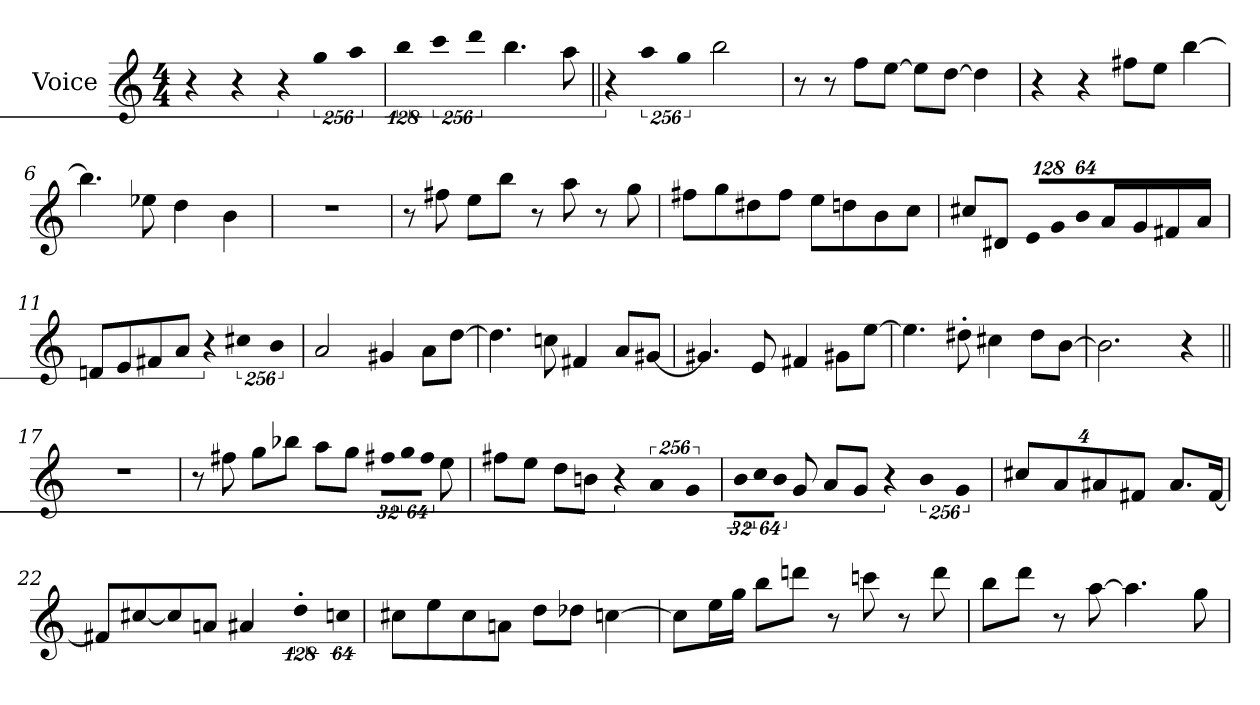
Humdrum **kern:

**kern
*part1
*staff1
*I"Voice
*I'Voice
!!LO:PB:g=z
*clefG2
*k[]
*C:
*M4/4
=1
4r
4r
!LO:N:vis=4
512%85r
!LO:N:vis=4
1024%171ggi\
!LO:N:vis=4
1024%171aai\
=2
!LO:N:vis=4
512%85bbi\
!LO:N:vis=4
1024%171ccci\
!LO:N:vis=4
1024%171dddi\
4.bbi\
8aai\
=3||
!LO:N:vis=4
512%85r
!LO:N:vis=4
1024%171aai\
!LO:N:vis=4
1024%171ggi\
2bbi\
=4
8r
8r
8ffi\L
[>8eei\J
8eei\L]
[>8ddi\J
4ddi\]
!!LO:LB:g=z
=5
4r
4r
8ff#Xi\L
8eei\J
[>4bbi\
=6
4.bbi\]
8ee-Xi\
4ddi\
4bi\
=7
1r
=8
8r
8ff#Xi\
8eei\L
8bbi\J
8r
8aai\
8r
8ggi\
!!LO:LB:g=z
=9
8ff#Xi\L
8ggi\
8dd#Xi\
8ff#i\J
8eei\L
8ddni\
8bi\
8cci\J
=10
8cc#Xi/L
8d#Xi/J
*Xbrackettup
!LO:N:vis=8
1024%85ei/L
!LO:N:vis=8
1024%85gi/
!LO:N:vis=8
512%43bi/J
8ai/L
8gi/
8f#Xi/
8ai/J
=11
8dni/L
8ei/
8f#Xi/
8ai/J
*brackettup
!LO:N:vis=4
512%85r
!LO:N:vis=4
1024%171cc#Xi\
!LO:N:vis=4
1024%171bi\
=12
2ai/
4g#Xi/
8ai\L
[>8ddi\J
!!LO:LB:g=z
=13
4.ddi\]
8ccni\
4f#Xi/
8ai/L
[<8g#Xi/J
=14
4.g#Xi/]
8ei/
4f#Xi/
8g#Xi\L
[>8eei\J
=15
4.eei\]
8dd#X'i\
4cc#Xi\
8dd#i\L
[>8bi\J
=16
2.bi\]
4r
!!LO:LB:g=z
=17||
1r
=18
8r
8ff#Xi\
8ggi\L
8bb-Xi\J
8aai\L
8ggi\J
!LO:N:vis=16
512%21ff#Xi\LL
!LO:N:vis=16
1024%43ggi\
!LO:N:vis=16
1024%43ff#i\JJ
8eei\
=19
8ff#Xi\L
8eei\J
8ddi\L
8bni\J
!LO:N:vis=4
512%85r
!LO:N:vis=4
1024%171ai/
!LO:N:vis=4
1024%171gi/
=20
!LO:N:vis=16
512%21bi\LL
!LO:N:vis=16
1024%43cci\
!LO:N:vis=16
1024%43bi\JJ
8gi/
8ai/L
8gi/J
!LO:N:vis=4
512%85r
!LO:N:vis=4
1024%171bi\
!LO:N:vis=4
1024%171gi/
!!LO:LB:g=z
=21
*Xbrackettup
16%3cc#Xi/L
16%3ai/
16%3a#Xi/
16%3f#Xi/J
8.a#i/L
[<16f#i/Jk
=22
8f#Xi/L]
[<8cc#Xi/
8cc#i/]
8ani/J
4a#Xi/
*brackettup
!LO:N:vis=4
512%85dd'i\
!LO:N:vis=8
512%43ccni\
=23
8cc#Xi\L
8eei\
8cc#i\
8ani\J
8ddi\L
8dd-Xi\J
[>4ccni\
=24
8ccni\L]
16eei\L
16ggi\JJ
8bbi\L
8dddni\J
8r
8cccni\
8r
8dddi\
!!LO:LB:g=z
=25
8bbi\L
8dddi\J
8r
[>8aai\
4.aai\]
8ggi\
=
*-
